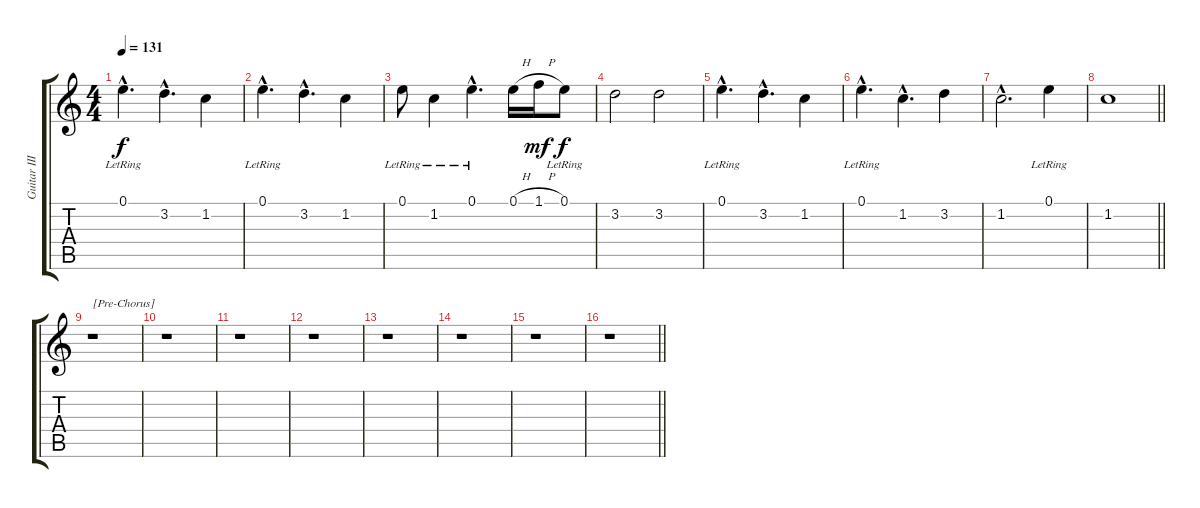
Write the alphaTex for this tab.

\track ("Guitar III" "Guitar III") {instrument acousticguitarsteel}
\staff {score tabs}
\tuning (E4 B3 G3 D3 A2 E2) {hide}
\ts (4 4)
\tempo 131
\clef g2
\ks c
0.1{hac lr}.4{d dy f} 3.2{hac}.4{d} 1.2.4 |
0.1{hac lr}.4{d} 3.2{hac}.4{d} 1.2.4 |
0.1{lr}.8 1.2{lr}.4 0.1{hac lr}.4{d} 0.1{h}.16 1.1{h}.16{dy mf} 0.1{lr}.8{dy f} |
3.2.2 3.2.2 |
0.1{hac lr}.4{d} 3.2{hac}.4{d} 1.2.4 |
0.1{hac lr}.4{d} 1.2{hac}.4{d} 3.2.4 |
1.2{hac}.2{d} 0.1{lr}.4 |
\barLineRight lightlight
1.2.1 |
r.1{txt "[Pre-Chorus]"} |
r.1 |
r.1 |
r.1 |
r.1 |
r.1 |
r.1 |
\barLineRight lightlight
r.1
